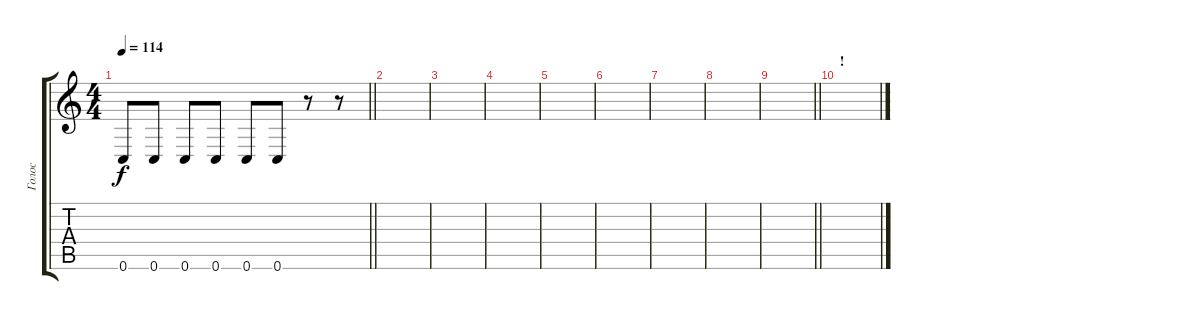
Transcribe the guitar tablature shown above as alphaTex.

\track ("Голос" "Голос") {instrument acousticguitarsteel}
\staff {score tabs}
\tuning (D4 A3 F3 C3 G2 C2) {hide}
\ts (4 4)
\tempo 114
\clef g2
\barLineRight lightlight
\ks c
0.6{t}.8{dy f} 0.6.8 0.6.8 0.6.8 0.6.8 0.6.8 r.8 r.8 |
|
|
|
|
|
|
|
\barLineRight lightlight
|
\section ("" "!")
